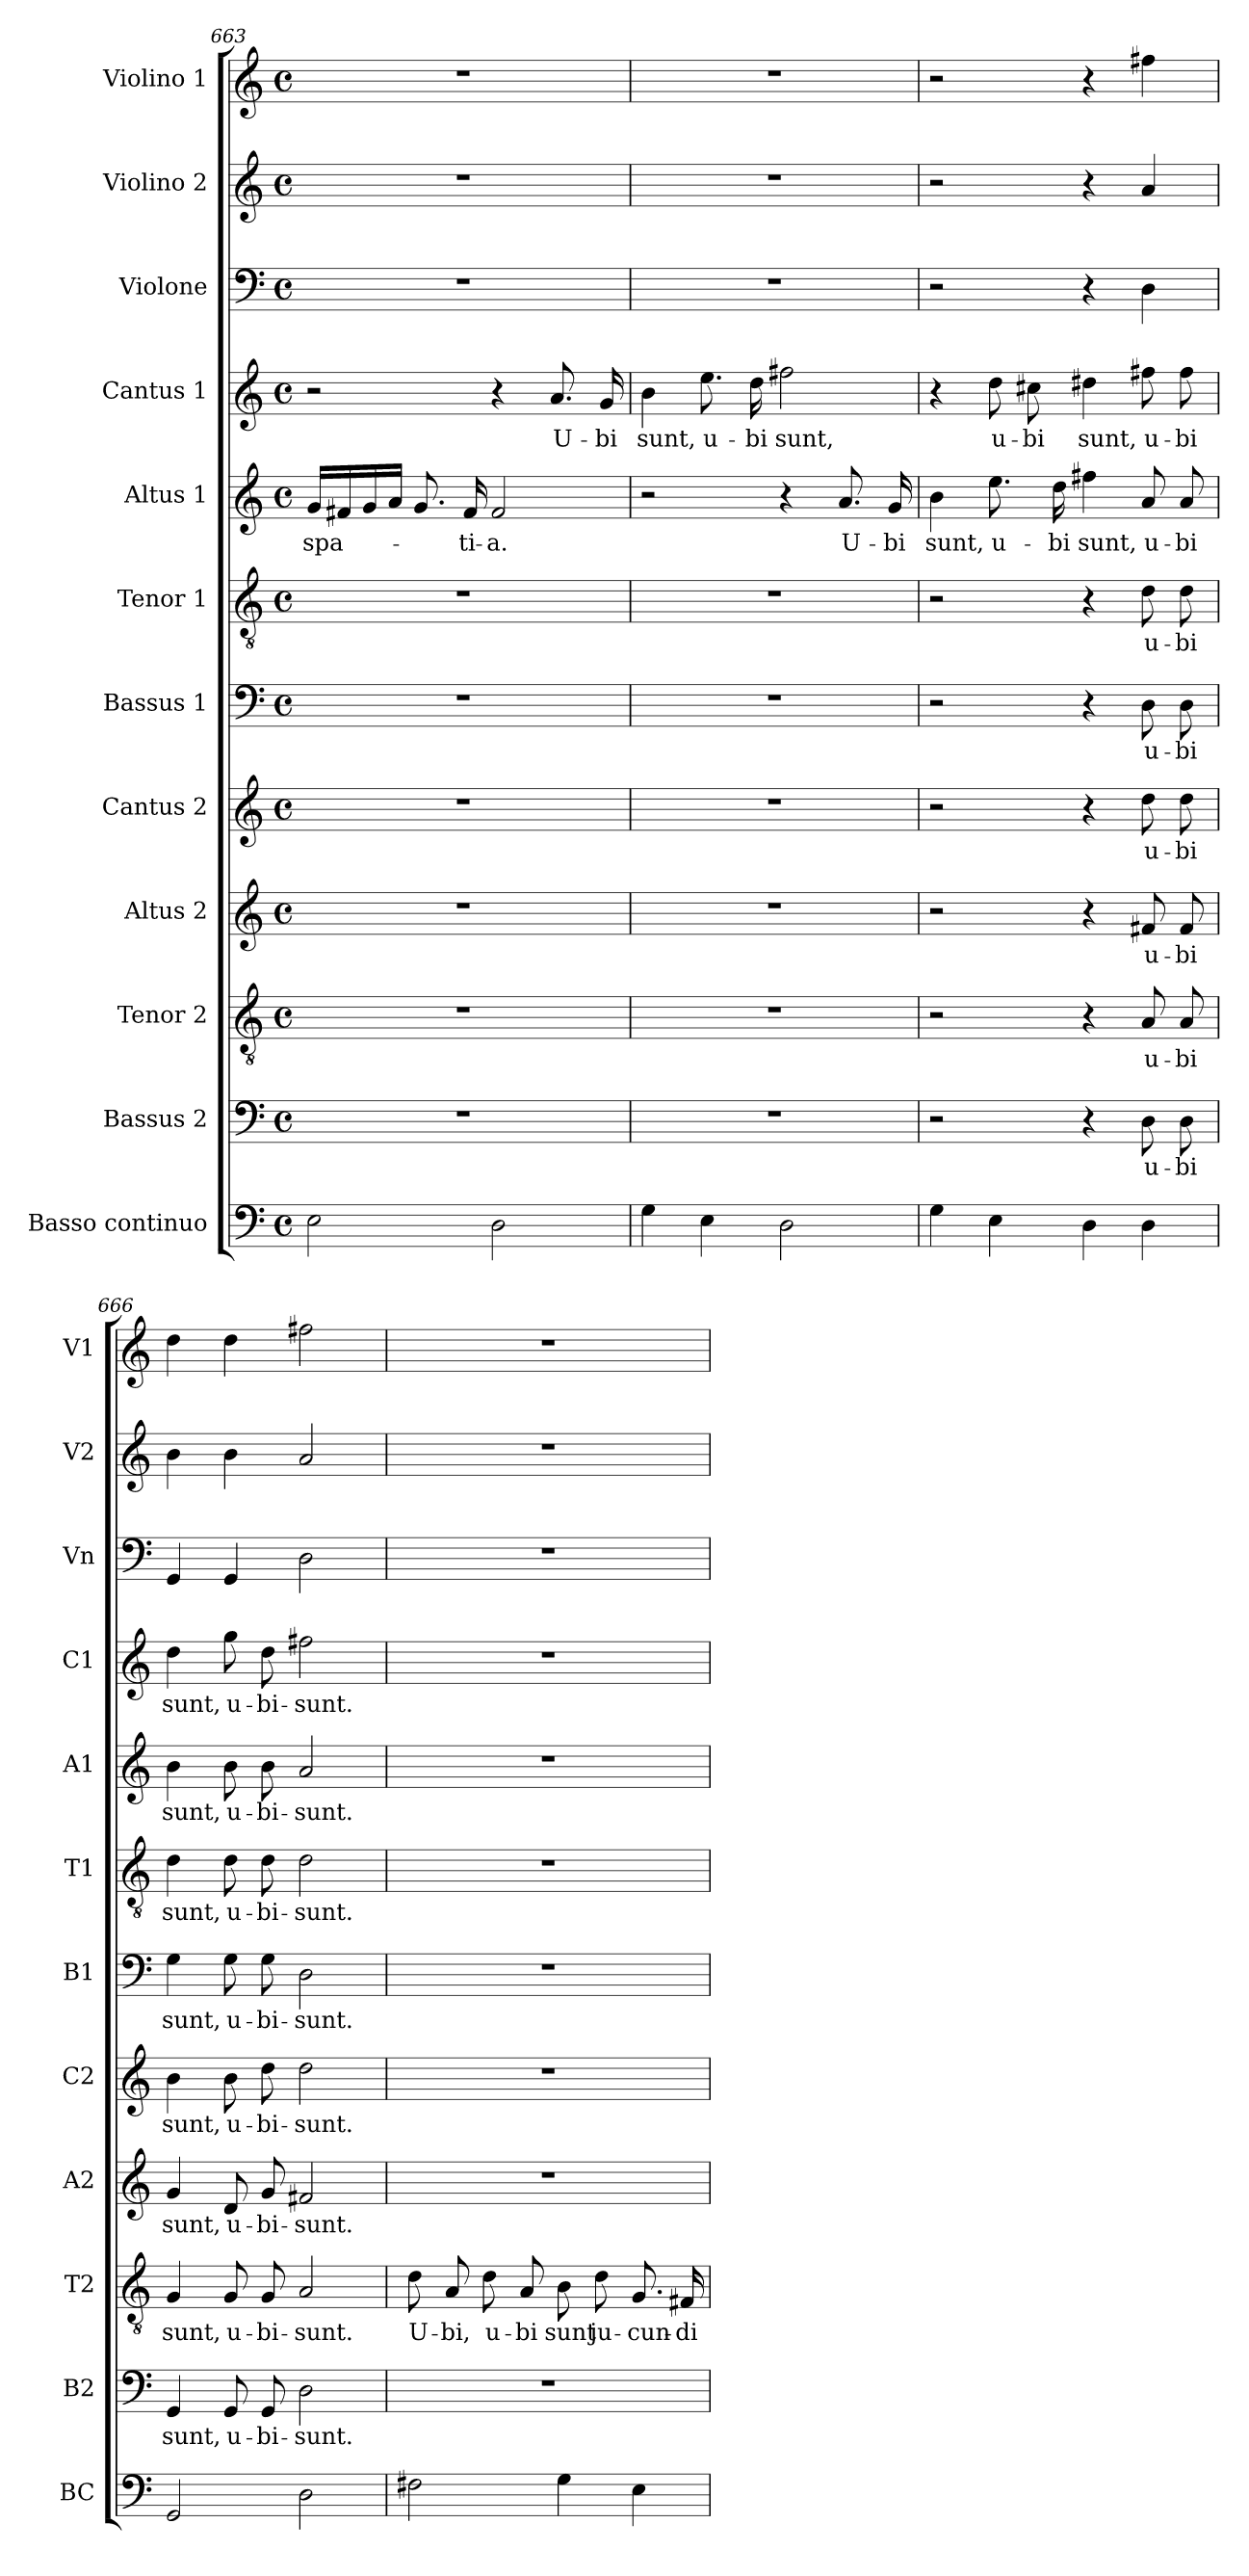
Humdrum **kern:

**kern	**kern	**text	**kern	**text	**kern	**text	**kern	**text	**kern	**text	**kern	**text	**kern	**text	**kern	**text	**kern	**kern	**kern
*part12	*part11	*part11	*part10	*part10	*part9	*part9	*part8	*part8	*part7	*part7	*part6	*part6	*part5	*part5	*part4	*part4	*part3	*part2	*part1
*staff12	*staff11	*staff11	*staff10	*staff10	*staff9	*staff9	*staff8	*staff8	*staff7	*staff7	*staff6	*staff6	*staff5	*staff5	*staff4	*staff4	*staff3	*staff2	*staff1
*I"Basso continuo	*I"Bassus 2	*	*I"Tenor 2	*	*I"Altus 2	*	*I"Cantus 2	*	*I"Bassus 1	*	*I"Tenor 1	*	*I"Altus 1	*	*I"Cantus 1	*	*I"Violone	*I"Violino 2	*I"Violino 1
*I'BC	*I'B2	*	*I'T2	*	*I'A2	*	*I'C2	*	*I'B1	*	*I'T1	*	*I'A1	*	*I'C1	*	*I'Vn	*I'V2	*I'V1
*clefF4	*clefF4	*	*clefGv2	*	*clefG2	*	*clefG2	*	*clefF4	*	*clefGv2	*	*clefG2	*	*clefG2	*	*clefF4	*clefG2	*clefG2
*ITrd7c12	*	*	*	*	*	*	*	*	*	*	*	*	*	*	*	*	*ITrd7c12	*	*
*k[]	*k[]	*	*k[]	*	*k[]	*	*k[]	*	*k[]	*	*k[]	*	*k[]	*	*k[]	*	*k[]	*k[]	*k[]
*C:	*C:	*	*C:	*	*C:	*	*C:	*	*C:	*	*C:	*	*C:	*	*C:	*	*C:	*C:	*C:
*M4/4	*M4/4	*	*M4/4	*	*M4/4	*	*M4/4	*	*M4/4	*	*M4/4	*	*M4/4	*	*M4/4	*	*M4/4	*M4/4	*M4/4
*met(c)	*met(c)	*	*met(c)	*	*met(c)	*	*met(c)	*	*met(c)	*	*met(c)	*	*met(c)	*	*met(c)	*	*met(c)	*met(c)	*met(c)
=663	=663	=663	=663	=663	=663	=663	=663	=663	=663	=663	=663	=663	=663	=663	=663	=663	=663	=663	=663
!	!	!	!	!	!	!	!	!	!	!	!	!	!	!LO:LY:b	!	!	!	!	!
2EE\	1r	.	1r	.	1r	.	1r	.	1r	.	1r	.	16g/LL	spa-	2r	.	1r	1r	1r
.	.	.	.	.	.	.	.	.	.	.	.	.	16f#X/	.	.	.	.	.	.
.	.	.	.	.	.	.	.	.	.	.	.	.	16g/	.	.	.	.	.	.
.	.	.	.	.	.	.	.	.	.	.	.	.	16a/JJ	.	.	.	.	.	.
.	.	.	.	.	.	.	.	.	.	.	.	.	8.g/	.	.	.	.	.	.
!	!	!	!	!	!	!	!	!	!	!	!	!	!	!LO:LY:b	!	!	!	!	!
.	.	.	.	.	.	.	.	.	.	.	.	.	16f#/	-ti-	.	.	.	.	.
!	!	!	!	!	!	!	!	!	!	!	!	!	!	!LO:LY:b	!	!	!	!	!
2DD\	.	.	.	.	.	.	.	.	.	.	.	.	2f#/	-a.	4r	.	.	.	.
!	!	!	!	!	!	!	!	!	!	!	!	!	!	!	!	!LO:LY:b	!	!	!
.	.	.	.	.	.	.	.	.	.	.	.	.	.	.	8.a/	U-	.	.	.
!	!	!	!	!	!	!	!	!	!	!	!	!	!	!	!	!LO:LY:b	!	!	!
.	.	.	.	.	.	.	.	.	.	.	.	.	.	.	16g/	-bi	.	.	.
!!LO:PB:g=z
=664	=664	=664	=664	=664	=664	=664	=664	=664	=664	=664	=664	=664	=664	=664	=664	=664	=664	=664	=664
!	!	!	!	!	!	!	!	!	!	!	!	!	!	!	!	!LO:LY:b	!	!	!
4GG\	1r	.	1r	.	1r	.	1r	.	1r	.	1r	.	2r	.	4b\	sunt,	1r	1r	1r
!	!	!	!	!	!	!	!	!	!	!	!	!	!	!	!	!LO:LY:b	!	!	!
4EE\	.	.	.	.	.	.	.	.	.	.	.	.	.	.	8.ee\	u-	.	.	.
!	!	!	!	!	!	!	!	!	!	!	!	!	!	!	!	!LO:LY:b	!	!	!
.	.	.	.	.	.	.	.	.	.	.	.	.	.	.	16dd\	-bi	.	.	.
!	!	!	!	!	!	!	!	!	!	!	!	!	!	!	!	!LO:LY:b	!	!	!
2DD\	.	.	.	.	.	.	.	.	.	.	.	.	4r	.	2ff#X\	sunt,	.	.	.
!	!	!	!	!	!	!	!	!	!	!	!	!	!	!LO:LY:b	!	!	!	!	!
.	.	.	.	.	.	.	.	.	.	.	.	.	8.a/	U-	.	.	.	.	.
!	!	!	!	!	!	!	!	!	!	!	!	!	!	!LO:LY:b	!	!	!	!	!
.	.	.	.	.	.	.	.	.	.	.	.	.	16g/	-bi	.	.	.	.	.
=665	=665	=665	=665	=665	=665	=665	=665	=665	=665	=665	=665	=665	=665	=665	=665	=665	=665	=665	=665
!	!	!	!	!	!	!	!	!	!	!	!	!	!	!LO:LY:b	!	!	!	!	!
4GG\	2r	.	2r	.	2r	.	2r	.	2r	.	2r	.	4b\	sunt,	4r	.	2r	2r	2r
!	!	!	!	!	!	!	!	!	!	!	!	!	!	!LO:LY:b	!	!LO:LY:b	!	!	!
4EE\	.	.	.	.	.	.	.	.	.	.	.	.	8.ee\	u-	8dd\	u-	.	.	.
!	!	!	!	!	!	!	!	!	!	!	!	!	!	!	!	!LO:LY:b	!	!	!
.	.	.	.	.	.	.	.	.	.	.	.	.	.	.	8cc#X\	-bi	.	.	.
!	!	!	!	!	!	!	!	!	!	!	!	!	!	!LO:LY:b	!	!	!	!	!
.	.	.	.	.	.	.	.	.	.	.	.	.	16dd\	-bi	.	.	.	.	.
!	!	!	!	!	!	!	!	!	!	!	!	!	!	!LO:LY:b	!	!LO:LY:b	!	!	!
4DD\	4r	.	4r	.	4r	.	4r	.	4r	.	4r	.	4ff#X\	sunt,	4dd#X\	sunt,	4r	4r	4r
!	!	!LO:LY:b	!	!LO:LY:b	!	!LO:LY:b	!	!LO:LY:b	!	!LO:LY:b	!	!LO:LY:b	!	!LO:LY:b	!	!LO:LY:b	!	!	!
4DD\	8D\	u-	8A/	u-	8f#X/	u-	8dd\	u-	8D\	u-	8d\	u-	8a/	u-	8ff#X\	u-	4DD\	4a/	4ff#X\
!	!	!LO:LY:b	!	!LO:LY:b	!	!LO:LY:b	!	!LO:LY:b	!	!LO:LY:b	!	!LO:LY:b	!	!LO:LY:b	!	!LO:LY:b	!	!	!
.	8D\	-bi	8A/	-bi	8f#/	-bi	8dd\	-bi	8D\	-bi	8d\	-bi	8a/	-bi	8ff#\	-bi	.	.	.
=666	=666	=666	=666	=666	=666	=666	=666	=666	=666	=666	=666	=666	=666	=666	=666	=666	=666	=666	=666
!	!	!LO:LY:b	!	!LO:LY:b	!	!LO:LY:b	!	!LO:LY:b	!	!LO:LY:b	!	!LO:LY:b	!	!LO:LY:b	!	!LO:LY:b	!	!	!
2GGG/	4GG/	sunt,	4G/	sunt,	4g/	sunt,	4b\	sunt,	4G\	sunt,	4d\	sunt,	4b\	sunt,	4dd\	sunt,	4GGG/	4b\	4dd\
!	!	!LO:LY:b	!	!LO:LY:b	!	!LO:LY:b	!	!LO:LY:b	!	!LO:LY:b	!	!LO:LY:b	!	!LO:LY:b	!	!LO:LY:b	!	!	!
.	8GG/	u-	8G/	u-	8d/	u-	8b\	u-	8G\	u-	8d\	u-	8b\	u-	8gg\	u-	4GGG/	4b\	4dd\
!	!	!LO:LY:b	!	!LO:LY:b	!	!LO:LY:b	!	!LO:LY:b	!	!LO:LY:b	!	!LO:LY:b	!	!LO:LY:b	!	!LO:LY:b	!	!	!
.	8GG/	-bi-	8G/	-bi-	8g/	-bi-	8dd\	-bi-	8G\	-bi-	8d\	-bi-	8b\	-bi-	8dd\	-bi-	.	.	.
!	!	!LO:LY:b	!	!LO:LY:b	!	!LO:LY:b	!	!LO:LY:b	!	!LO:LY:b	!	!LO:LY:b	!	!LO:LY:b	!	!LO:LY:b	!	!	!
2DD\	2D\	-sunt.	2A/	-sunt.	2f#X/	-sunt.	2dd\	-sunt.	2D\	-sunt.	2d\	-sunt.	2a/	-sunt.	2ff#X\	-sunt.	2DD\	2a/	2ff#X\
=667	=667	=667	=667	=667	=667	=667	=667	=667	=667	=667	=667	=667	=667	=667	=667	=667	=667	=667	=667
!	!	!	!	!LO:LY:b	!	!	!	!	!	!	!	!	!	!	!	!	!	!	!
2FF#X\	1r	.	8d\	U-	1r	.	1r	.	1r	.	1r	.	1r	.	1r	.	1r	1r	1r
!	!	!	!	!LO:LY:b	!	!	!	!	!	!	!	!	!	!	!	!	!	!	!
.	.	.	8A/	-bi,	.	.	.	.	.	.	.	.	.	.	.	.	.	.	.
!	!	!	!	!LO:LY:b	!	!	!	!	!	!	!	!	!	!	!	!	!	!	!
.	.	.	8d\	u-	.	.	.	.	.	.	.	.	.	.	.	.	.	.	.
!	!	!	!	!LO:LY:b	!	!	!	!	!	!	!	!	!	!	!	!	!	!	!
.	.	.	8A/	-bi	.	.	.	.	.	.	.	.	.	.	.	.	.	.	.
!	!	!	!	!LO:LY:b	!	!	!	!	!	!	!	!	!	!	!	!	!	!	!
4GG\	.	.	8B\	sunt	.	.	.	.	.	.	.	.	.	.	.	.	.	.	.
!	!	!	!	!LO:LY:b	!	!	!	!	!	!	!	!	!	!	!	!	!	!	!
.	.	.	8d\	ju-	.	.	.	.	.	.	.	.	.	.	.	.	.	.	.
!	!	!	!	!LO:LY:b	!	!	!	!	!	!	!	!	!	!	!	!	!	!	!
4EE\	.	.	8.G/	-cun-	.	.	.	.	.	.	.	.	.	.	.	.	.	.	.
!	!	!	!	!LO:LY:b	!	!	!	!	!	!	!	!	!	!	!	!	!	!	!
.	.	.	16F#X/	-di-	.	.	.	.	.	.	.	.	.	.	.	.	.	.	.
=	=	=	=	=	=	=	=	=	=	=	=	=	=	=	=	=	=	=	=
*-	*-	*-	*-	*-	*-	*-	*-	*-	*-	*-	*-	*-	*-	*-	*-	*-	*-	*-	*-
